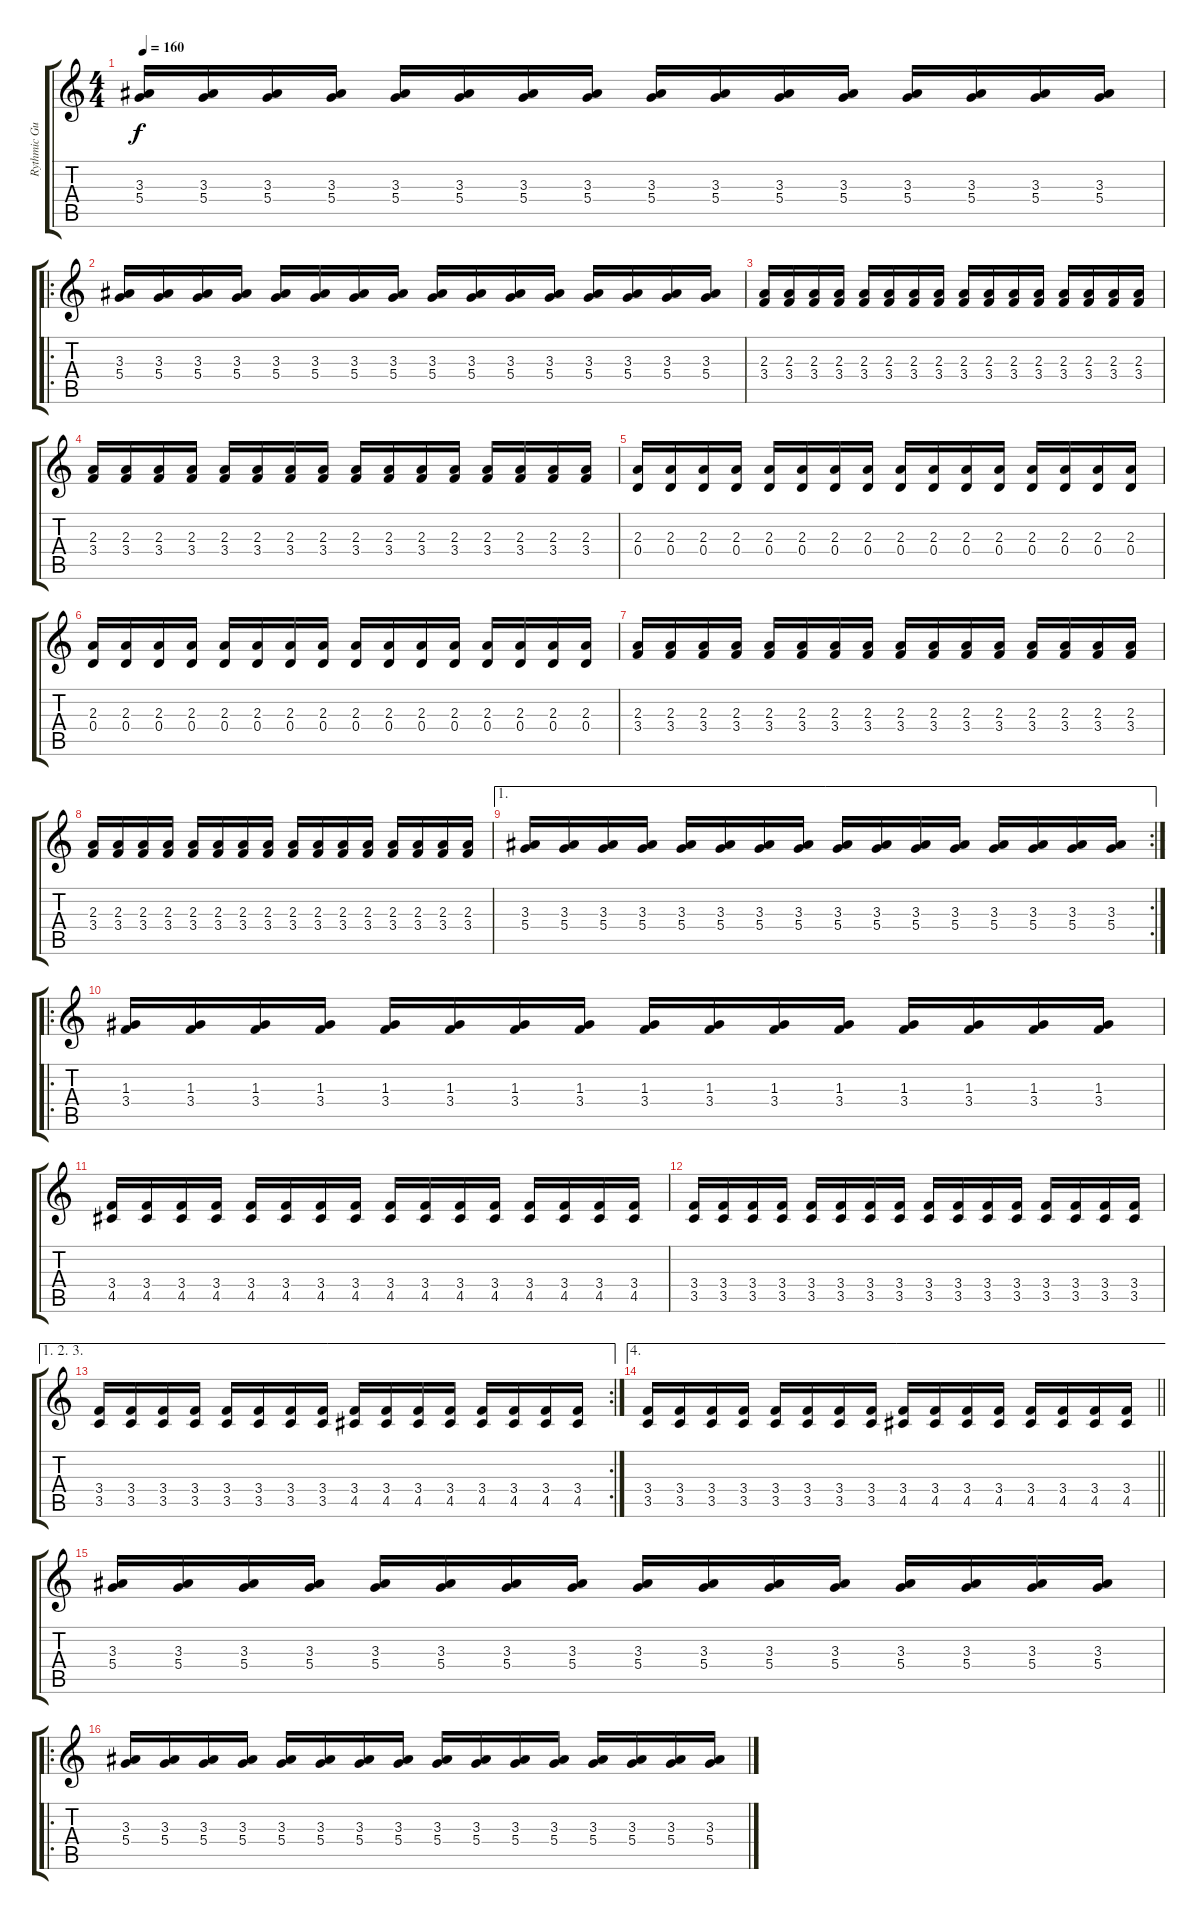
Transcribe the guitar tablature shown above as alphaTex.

\track ("Rythmic Guitar" "Rythmic Gu") {instrument distortionguitar}
\staff {score tabs}
\tuning (E4 B3 G3 D3 A2 E2) {hide}
\ts (4 4)
\tempo 160
\clef g2
\ks c
(3.3 5.4).16{dy f instrument distortionguitar} (3.3 5.4).16 (3.3 5.4).16 (3.3 5.4).16 (3.3 5.4).16 (3.3 5.4).16 (3.3 5.4).16 (3.3 5.4).16 (3.3 5.4).16 (3.3 5.4).16 (3.3 5.4).16 (3.3 5.4).16 (3.3 5.4).16 (3.3 5.4).16 (3.3 5.4).16 (3.3 5.4).16 |
\ro
(3.3 5.4).16 (3.3 5.4).16 (3.3 5.4).16 (3.3 5.4).16 (3.3 5.4).16 (3.3 5.4).16 (3.3 5.4).16 (3.3 5.4).16 (3.3 5.4).16 (3.3 5.4).16 (3.3 5.4).16 (3.3 5.4).16 (3.3 5.4).16 (3.3 5.4).16 (3.3 5.4).16 (3.3 5.4).16 |
(2.3 3.4).16 (2.3 3.4).16 (2.3 3.4).16 (2.3 3.4).16 (2.3 3.4).16 (2.3 3.4).16 (2.3 3.4).16 (2.3 3.4).16 (2.3 3.4).16 (2.3 3.4).16 (2.3 3.4).16 (2.3 3.4).16 (2.3 3.4).16 (2.3 3.4).16 (2.3 3.4).16 (2.3 3.4).16 |
(2.3 3.4).16 (2.3 3.4).16 (2.3 3.4).16 (2.3 3.4).16 (2.3 3.4).16 (2.3 3.4).16 (2.3 3.4).16 (2.3 3.4).16 (2.3 3.4).16 (2.3 3.4).16 (2.3 3.4).16 (2.3 3.4).16 (2.3 3.4).16 (2.3 3.4).16 (2.3 3.4).16 (2.3 3.4).16 |
(2.3 0.4).16 (2.3 0.4).16 (2.3 0.4).16 (2.3 0.4).16 (2.3 0.4).16 (2.3 0.4).16 (2.3 0.4).16 (2.3 0.4).16 (2.3 0.4).16 (2.3 0.4).16 (2.3 0.4).16 (2.3 0.4).16 (2.3 0.4).16 (2.3 0.4).16 (2.3 0.4).16 (2.3 0.4).16 |
(2.3 0.4).16 (2.3 0.4).16 (2.3 0.4).16 (2.3 0.4).16 (2.3 0.4).16 (2.3 0.4).16 (2.3 0.4).16 (2.3 0.4).16 (2.3 0.4).16 (2.3 0.4).16 (2.3 0.4).16 (2.3 0.4).16 (2.3 0.4).16 (2.3 0.4).16 (2.3 0.4).16 (2.3 0.4).16 |
(2.3 3.4).16 (2.3 3.4).16 (2.3 3.4).16 (2.3 3.4).16 (2.3 3.4).16 (2.3 3.4).16 (2.3 3.4).16 (2.3 3.4).16 (2.3 3.4).16 (2.3 3.4).16 (2.3 3.4).16 (2.3 3.4).16 (2.3 3.4).16 (2.3 3.4).16 (2.3 3.4).16 (2.3 3.4).16 |
(2.3 3.4).16 (2.3 3.4).16 (2.3 3.4).16 (2.3 3.4).16 (2.3 3.4).16 (2.3 3.4).16 (2.3 3.4).16 (2.3 3.4).16 (2.3 3.4).16 (2.3 3.4).16 (2.3 3.4).16 (2.3 3.4).16 (2.3 3.4).16 (2.3 3.4).16 (2.3 3.4).16 (2.3 3.4).16 |
\ae 1
\rc 2
(3.3 5.4).16 (3.3 5.4).16 (3.3 5.4).16 (3.3 5.4).16 (3.3 5.4).16 (3.3 5.4).16 (3.3 5.4).16 (3.3 5.4).16 (3.3 5.4).16 (3.3 5.4).16 (3.3 5.4).16 (3.3 5.4).16 (3.3 5.4).16 (3.3 5.4).16 (3.3 5.4).16 (3.3 5.4).16 |
\ro
(1.3 3.4).16 (1.3 3.4).16 (1.3 3.4).16 (1.3 3.4).16 (1.3 3.4).16 (1.3 3.4).16 (1.3 3.4).16 (1.3 3.4).16 (1.3 3.4).16 (1.3 3.4).16 (1.3 3.4).16 (1.3 3.4).16 (1.3 3.4).16 (1.3 3.4).16 (1.3 3.4).16 (1.3 3.4).16 |
(3.4 4.5).16 (3.4 4.5).16 (3.4 4.5).16 (3.4 4.5).16 (3.4 4.5).16 (3.4 4.5).16 (3.4 4.5).16 (3.4 4.5).16 (3.4 4.5).16 (3.4 4.5).16 (3.4 4.5).16 (3.4 4.5).16 (3.4 4.5).16 (3.4 4.5).16 (3.4 4.5).16 (3.4 4.5).16 |
(3.4 3.5).16 (3.4 3.5).16 (3.4 3.5).16 (3.4 3.5).16 (3.4 3.5).16 (3.4 3.5).16 (3.4 3.5).16 (3.4 3.5).16 (3.4 3.5).16 (3.4 3.5).16 (3.4 3.5).16 (3.4 3.5).16 (3.4 3.5).16 (3.4 3.5).16 (3.4 3.5).16 (3.4 3.5).16 |
\ae (1 2 3)
\rc 2
(3.4 3.5).16 (3.4 3.5).16 (3.4 3.5).16 (3.4 3.5).16 (3.4 3.5).16 (3.4 3.5).16 (3.4 3.5).16 (3.4 3.5).16 (3.4 4.5).16 (3.4 4.5).16 (3.4 4.5).16 (3.4 4.5).16 (3.4 4.5).16 (3.4 4.5).16 (3.4 4.5).16 (3.4 4.5).16 |
\ae 4
\barLineRight lightlight
(3.4 3.5).16 (3.4 3.5).16 (3.4 3.5).16 (3.4 3.5).16 (3.4 3.5).16 (3.4 3.5).16 (3.4 3.5).16 (3.4 3.5).16 (3.4 4.5).16 (3.4 4.5).16 (3.4 4.5).16 (3.4 4.5).16 (3.4 4.5).16 (3.4 4.5).16 (3.4 4.5).16 (3.4 4.5).16 |
(3.3 5.4).16 (3.3 5.4).16 (3.3 5.4).16 (3.3 5.4).16 (3.3 5.4).16 (3.3 5.4).16 (3.3 5.4).16 (3.3 5.4).16 (3.3 5.4).16 (3.3 5.4).16 (3.3 5.4).16 (3.3 5.4).16 (3.3 5.4).16 (3.3 5.4).16 (3.3 5.4).16 (3.3 5.4).16 |
\ro
(3.3 5.4).16 (3.3 5.4).16 (3.3 5.4).16 (3.3 5.4).16 (3.3 5.4).16 (3.3 5.4).16 (3.3 5.4).16 (3.3 5.4).16 (3.3 5.4).16 (3.3 5.4).16 (3.3 5.4).16 (3.3 5.4).16 (3.3 5.4).16 (3.3 5.4).16 (3.3 5.4).16 (3.3 5.4).16
